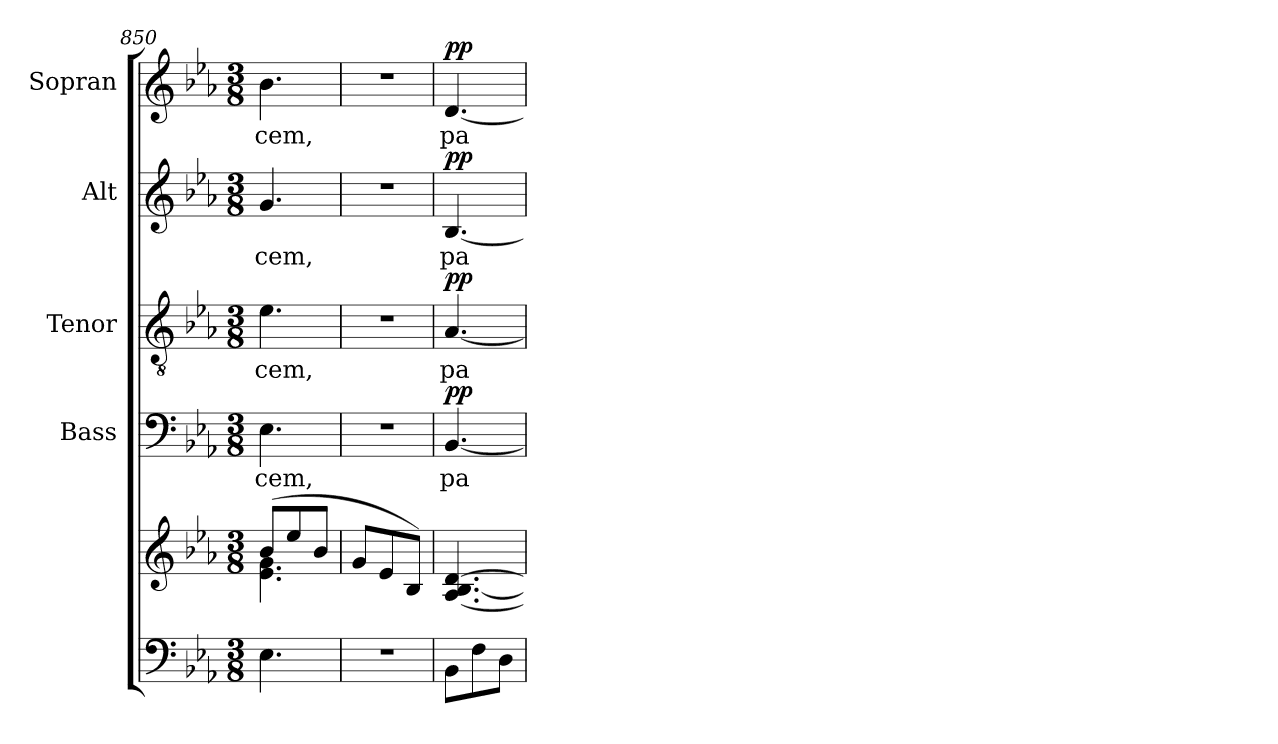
**kern	**kern	**kern	**text	**dynam	**kern	**text	**dynam	**kern	**text	**dynam	**kern	**text	**dynam
*part5	*part5	*part4	*part4	*part4	*part3	*part3	*part3	*part2	*part2	*part2	*part1	*part1	*part1
*staff6	*staff5	*staff4	*staff4	*staff4	*staff3	*staff3	*staff3	*staff2	*staff2	*staff2	*staff1	*staff1	*staff1
*	*	*I"Bass	*	*	*I"Tenor	*	*	*I"Alt	*	*	*I"Sopran	*	*
*	*	*I'B.	*	*	*I'T.	*	*	*I'A.	*	*	*I'S.	*	*
*clefF4	*clefG2	*clefF4	*	*	*clefGv2	*	*	*clefG2	*	*	*clefG2	*	*
*k[b-e-a-]	*k[b-e-a-]	*k[b-e-a-]	*	*	*k[b-e-a-]	*	*	*k[b-e-a-]	*	*	*k[b-e-a-]	*	*
*E-:	*E-:	*E-:	*	*	*E-:	*	*	*E-:	*	*	*E-:	*	*
*M3/8	*M3/8	*M3/8	*	*	*M3/8	*	*	*M3/8	*	*	*M3/8	*	*
=850	=850	=850	=850	=850	=850	=850	=850	=850	=850	=850	=850	=850	=850
*	*^	*	*	*	*	*	*	*	*	*	*	*	*
!	!	!	!	!LO:LY:b	!	!	!LO:LY:b	!	!	!LO:LY:b	!	!	!LO:LY:b	!
4.E-\	(>8b-/L	4.e-\ 4.g\	4.E-\	-cem,	.	4.e-\	-cem,	.	4.g/	-cem,	.	4.b-\	-cem,	.
.	8ee-/	.	.	.	.	.	.	.	.	.	.	.	.	.
.	8b-/J	.	.	.	.	.	.	.	.	.	.	.	.	.
*	*v	*v	*	*	*	*	*	*	*	*	*	*	*	*
=851	=851	=851	=851	=851	=851	=851	=851	=851	=851	=851	=851	=851	=851
4.r	8g/L	4.r	.	.	4.r	.	.	4.r	.	.	4.r	.	.
.	8e-/	.	.	.	.	.	.	.	.	.	.	.	.
.	8B-/J)	.	.	.	.	.	.	.	.	.	.	.	.
=852	=852	=852	=852	=852	=852	=852	=852	=852	=852	=852	=852	=852	=852
!	!	!	!LO:LY:b	!LO:DY:a	!	!LO:LY:b	!LO:DY:a	!	!LO:LY:b	!LO:DY:a	!	!LO:LY:b	!LO:DY:a
8BB-\L	[4.A-/ [4.B-/ [4.d/	[4.BB-/	pa-	pp	[4.A-/	pa-	pp	[4.B-/	pa-	pp	[4.d/	pa-	pp
8F\	.	.	.	.	.	.	.	.	.	.	.	.	.
8D\J	.	.	.	.	.	.	.	.	.	.	.	.	.
=	=	=	=	=	=	=	=	=	=	=	=	=	=
*-	*-	*-	*-	*-	*-	*-	*-	*-	*-	*-	*-	*-	*-
